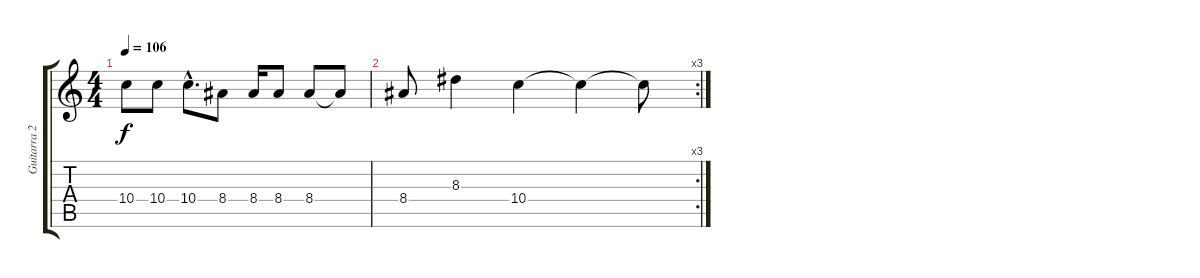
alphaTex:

\track ("Guitarra 2" "Guitarra 2") {instrument distortionguitar}
\staff {score tabs}
\tuning (E4 B3 G3 D3 A2 E2) {hide}
\ts (4 4)
\tempo 106
\clef g2
\ks c
10.4.8{dy f} 10.4.8 10.4{hac}.8{d} 8.4.8 8.4.16 8.4.8 8.4.8 8.4{t}.8 |
\rc 3
8.4.8 8.3.4 10.4.4 10.4{t}.4 10.4{t}.8
